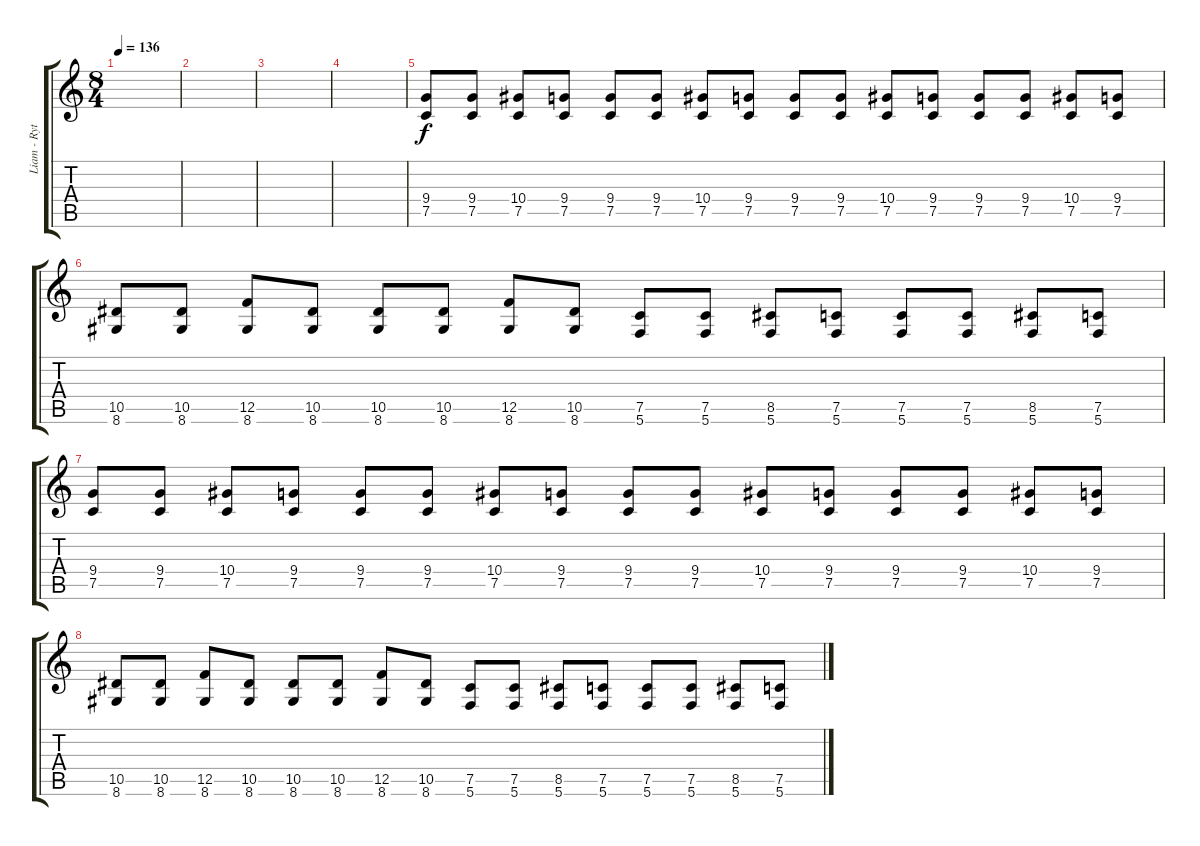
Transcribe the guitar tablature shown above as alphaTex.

\track ("Liam - Rythm Guitar" "Liam - Ryt") {instrument distortionguitar}
\staff {score tabs}
\tuning (C4 G3 Eb3 Bb2 F2 C2) {hide}
\ts (8 4)
\tempo 136
\clef g2
\ks c
|
|
|
|
(9.4 7.5).8 (9.4 7.5).8 (10.4 7.5).8 (9.4 7.5).8 (9.4 7.5).8 (9.4 7.5).8 (10.4 7.5).8 (9.4 7.5).8 (9.4 7.5).8 (9.4 7.5).8 (10.4 7.5).8 (9.4 7.5).8 (9.4 7.5).8 (9.4 7.5).8 (10.4 7.5).8 (9.4 7.5).8 |
(10.5 8.6).8 (10.5 8.6).8 (12.5 8.6).8 (10.5 8.6).8 (10.5 8.6).8 (10.5 8.6).8 (12.5 8.6).8 (10.5 8.6).8 (7.5 5.6).8 (7.5 5.6).8 (8.5 5.6).8 (7.5 5.6).8 (7.5 5.6).8 (7.5 5.6).8 (8.5 5.6).8 (7.5 5.6).8 |
(9.4 7.5).8 (9.4 7.5).8 (10.4 7.5).8 (9.4 7.5).8 (9.4 7.5).8 (9.4 7.5).8 (10.4 7.5).8 (9.4 7.5).8 (9.4 7.5).8 (9.4 7.5).8 (10.4 7.5).8 (9.4 7.5).8 (9.4 7.5).8 (9.4 7.5).8 (10.4 7.5).8 (9.4 7.5).8 |
(10.5 8.6).8 (10.5 8.6).8 (12.5 8.6).8 (10.5 8.6).8 (10.5 8.6).8 (10.5 8.6).8 (12.5 8.6).8 (10.5 8.6).8 (7.5 5.6).8 (7.5 5.6).8 (8.5 5.6).8 (7.5 5.6).8 (7.5 5.6).8 (7.5 5.6).8 (8.5 5.6).8 (7.5 5.6).8
